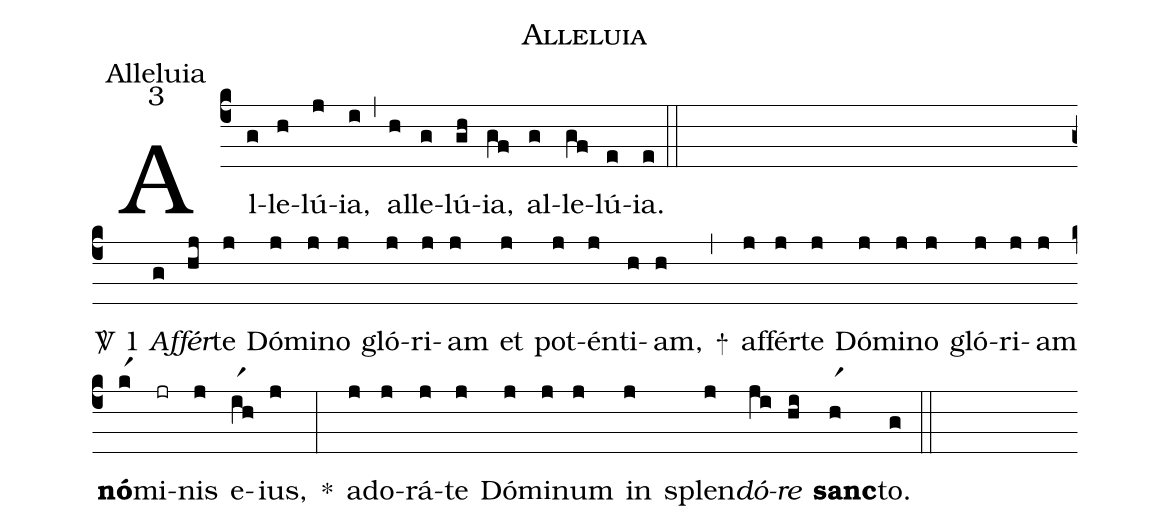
name:Alleluia;
office-part:Alleluia;
mode:3;
%%
(c4) Al(g)le(h)lú(j)ia,(i) (,) al(h)le(g)lú(gh)ia,(gf) al(g)le(gf)lú(e)ia.(e) (:: Z) <sp>V/</sp> 1 <i>Af</i>(g)<i>fér</i>(hj)te(j) Dó(j)mi(j)no(j) gló(j)ri(j)am(j) et(j) pot(j)én(j)ti(h)am,(h) +(,) af(j)fér(j)te(j) Dó(j)mi(j)no(j) gló(j)ri(j)am(j) <b>nó</b>(kr1)mi(jr)nis(j) e(ir1h)ius,(j) *(:) ad(j)o(j)rá(j)te(j) Dó(j)mi(j)num(j) in(j) splen(j)<i>dó</i>(ji)<i>re</i>(hi) <b>sanc</b>(hr1)to.(g) (::)
